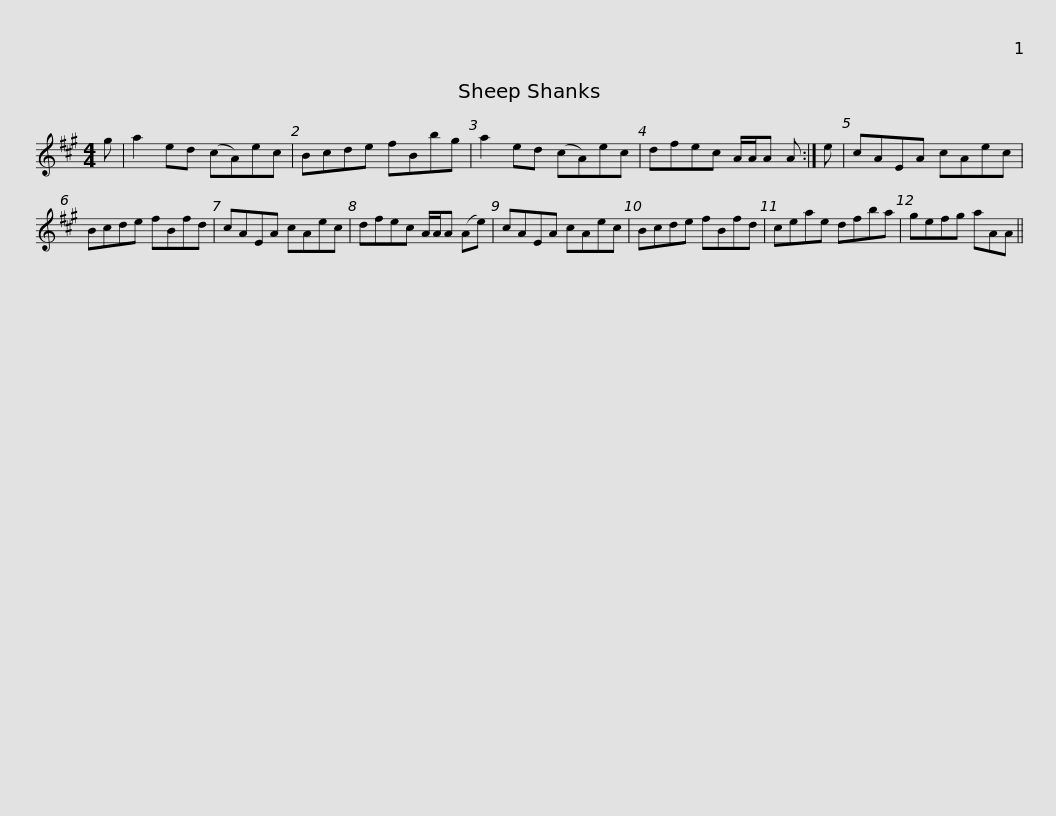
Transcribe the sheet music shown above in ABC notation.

X:1
L:1/8
M:4/4
I:linebreak $
K:A
V:1 treble
V:1
 g | a2 ed (cA)ec | Bcde fBbg | a2 ed (cA)ec | dfec A/A/A A :| %5
 e | cAEA cAec |$ Bcde fBfd | cAEA cAec | dfec A/A/A (Ae) | %10
 cAEA cAec | Bcde fBfd |$ ceae dfba | gefg aAA || %14
